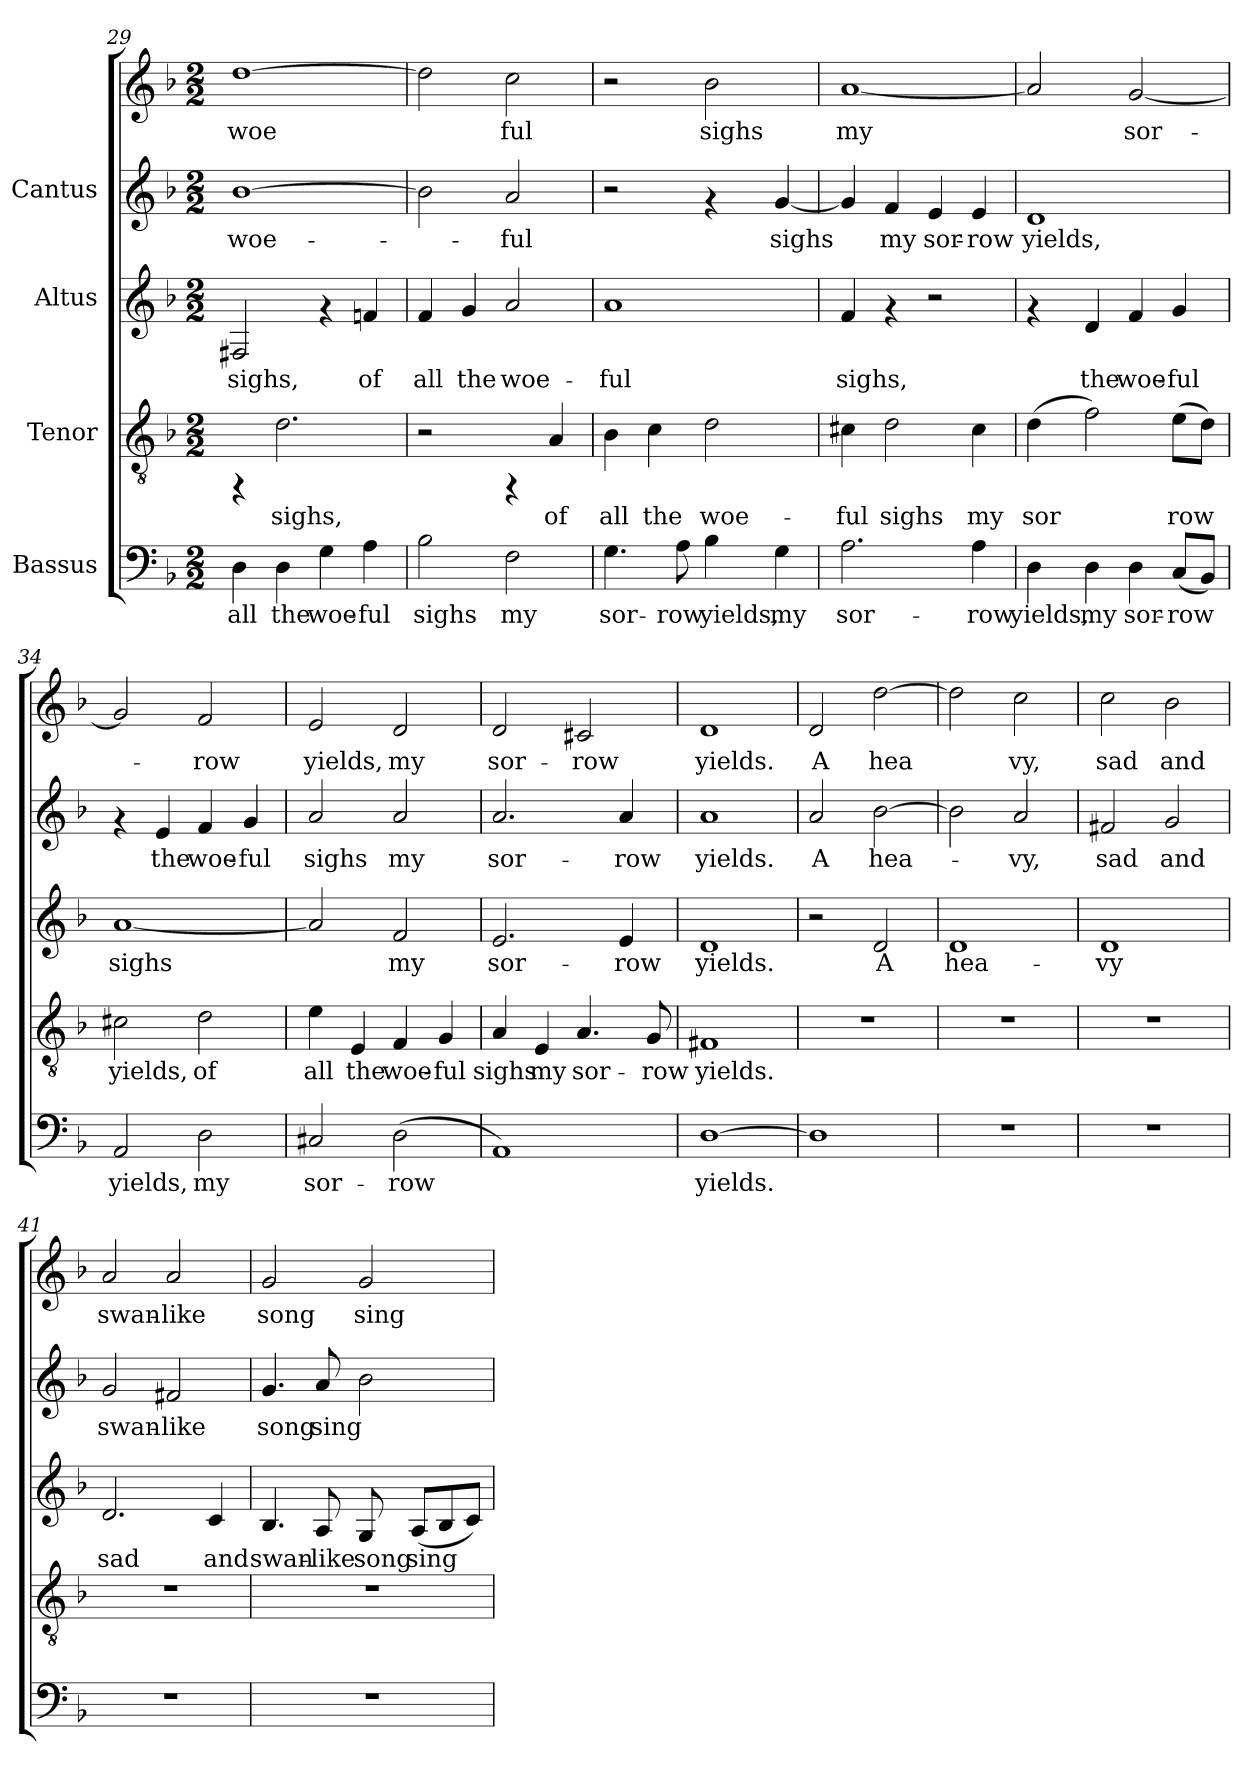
**kern	**text	**kern	**text	**kern	**text	**kern	**text	**kern	**text
*part4	*part4	*part3	*part3	*part2	*part2	*part1	*part1	*part1	*part1
*staff5	*staff5	*staff4	*staff4	*staff3	*staff3	*staff2	*staff2	*staff1	*staff1
*I"Bassus	*	*I"Tenor	*	*I"Altus	*	*I"Cantus	*	*	*
!!LO:PB:g=z
*clefF4	*	*clefGv2	*	*clefG2	*	*clefG2	*	*clefG2	*
*k[b-]	*	*k[b-]	*	*k[b-]	*	*k[b-]	*	*k[b-]	*
*F:	*	*F:	*	*F:	*	*F:	*	*F:	*
*M2/2	*	*M2/2	*	*M2/2	*	*M2/2	*	*M2/2	*
=29	=29	=29	=29	=29	=29	=29	=29	=29	=29
!	!LO:LY:b	!	!	!	!LO:LY:b	!	!LO:LY:b	!	!LO:LY:b
4D\	all	4rFF	.	2F#X/	sighs,	[>1b-	-woe-	[>1dd	woe-
!	!LO:LY:b	!	!LO:LY:b	!	!	!	!	!	!
4D\	the	2.d\	sighs,	.	.	.	.	.	.
!	!LO:LY:b	!	!	!	!	!	!	!	!
4G\	woe-	.	.	4rf	.	.	.	.	.
!	!LO:LY:b	!	!	!	!LO:LY:b	!	!	!	!
4A\	-ful	.	.	4fn/	of	.	.	.	.
=30	=30	=30	=30	=30	=30	=30	=30	=30	=30
!	!LO:LY:b	!	!	!	!LO:LY:b	!	!LO:LY:b	!	!LO:LY:b
2B-\	sighs	2r	.	4f/	all	2b-\]	.	2dd\]	-
!	!	!	!	!	!LO:LY:b	!	!	!	!
.	.	.	.	4g/	the	.	.	.	.
!	!LO:LY:b	!	!	!	!LO:LY:b	!	!LO:LY:b	!	!LO:LY:b
2F\	my	4rFF	.	2a/	woe-	2a/	ful	2cc\	ful
!	!	!	!LO:LY:b	!	!	!	!	!	!
.	.	4A/	of	.	.	.	.	.	.
=31	=31	=31	=31	=31	=31	=31	=31	=31	=31
!	!LO:LY:b	!	!LO:LY:b	!	!LO:LY:b	!	!	!	!
4.G\	sor-	4B-\	all	1a	-ful	2r	.	2r	.
!	!	!	!LO:LY:b	!	!	!	!	!	!
.	.	4c\	the	.	.	.	.	.	.
!	!LO:LY:b	!	!	!	!	!	!	!	!
8A\	-row	.	.	.	.	.	.	.	.
!	!LO:LY:b	!	!LO:LY:b	!	!	!	!	!	!LO:LY:b
4B-\	yields,	2d\	woe-	.	.	4rf	.	2b-\	sighs
!	!LO:LY:b	!	!	!	!	!	!LO:LY:b	!	!
4G\	my	.	.	.	.	[<4g/	sighs	.	.
=32	=32	=32	=32	=32	=32	=32	=32	=32	=32
!	!LO:LY:b	!	!LO:LY:b	!	!LO:LY:b	!	!LO:LY:b	!	!LO:LY:b
2.A\	sor-	4c#X\	-ful	4f/	sighs,	4g/]	.	[<1a	my
!	!	!	!LO:LY:b	!	!	!	!LO:LY:b	!	!
.	.	2d\	sighs	4rf	.	4f/	my	.	.
!	!	!	!	!	!	!	!LO:LY:b	!	!
.	.	.	.	2r	.	4e/	sor-	.	.
!	!LO:LY:b	!	!LO:LY:b	!	!	!	!LO:LY:b	!	!
4A\	-row	4c#\	my	.	.	4e/	-row	.	.
!!LO:LB:g=z
=33	=33	=33	=33	=33	=33	=33	=33	=33	=33
!	!LO:LY:b	!	!LO:LY:b	!	!	!	!LO:LY:b	!	!LO:LY:b
4D\	yields,	(>4d\	sor-	4rf	.	1d	-yields,	2a/]	.
!	!LO:LY:b	!	!LO:LY:b	!	!LO:LY:b	!	!	!	!
4D\	my	2f\)	-	4d/	the	.	.	.	.
!	!LO:LY:b	!	!	!	!LO:LY:b	!	!	!	!LO:LY:b
4D\	sor-	.	.	4f/	woe-	.	.	[<2g/	sor-
!	!LO:LY:b	!	!LO:LY:b	!	!LO:LY:b	!	!	!	!
(<8C/L	-row	(>8e\L	row	4g/	-ful	.	.	.	.
!	!LO:LY:b	!	!LO:LY:b	!	!	!	!	!	!
8BB-/J)	.	8d\J)	.	.	.	.	.	.	.
=34	=34	=34	=34	=34	=34	=34	=34	=34	=34
!	!LO:LY:b	!	!LO:LY:b	!	!LO:LY:b	!	!	!	!LO:LY:b
2AA/	yields,	2c#X\	yields,	[<1a	sighs	4rf	.	2g/]	.
!	!	!	!	!	!	!	!LO:LY:b	!	!
.	.	.	.	.	.	4e/	the	.	.
!	!LO:LY:b	!	!LO:LY:b	!	!	!	!LO:LY:b	!	!LO:LY:b
2D\	my	2d\	of	.	.	4f/	woe-	2f/	row
!	!	!	!	!	!	!	!LO:LY:b	!	!
.	.	.	.	.	.	4g/	-ful	.	.
=35	=35	=35	=35	=35	=35	=35	=35	=35	=35
!	!LO:LY:b	!	!LO:LY:b	!	!LO:LY:b	!	!LO:LY:b	!	!LO:LY:b
2C#X/	sor-	4e\	all	2a/]	.	2a/	sighs	2e/	yields,
!	!	!	!LO:LY:b	!	!	!	!	!	!
.	.	4E/	the	.	.	.	.	.	.
!	!LO:LY:b	!	!LO:LY:b	!	!LO:LY:b	!	!LO:LY:b	!	!LO:LY:b
(>2D\	-row	4F/	woe-	2f/	my	2a/	my	2d/	my
!	!	!	!LO:LY:b	!	!	!	!	!	!
.	.	4G/	-ful	.	.	.	.	.	.
=36	=36	=36	=36	=36	=36	=36	=36	=36	=36
!	!	!	!LO:LY:b	!	!LO:LY:b	!	!LO:LY:b	!	!LO:LY:b
1AA)	.	4A/	sighs	2.e/	sor-	2.a/	sor-	2d/	sor-
!	!	!	!LO:LY:b	!	!	!	!	!	!
.	.	4E/	my	.	.	.	.	.	.
!	!	!	!LO:LY:b	!	!	!	!	!	!LO:LY:b
.	.	4.A/	sor-	.	.	.	.	2c#X/	-row
!	!	!	!	!	!LO:LY:b	!	!LO:LY:b	!	!
.	.	.	.	4e/	-row	4a/	-row	.	.
!	!	!	!LO:LY:b	!	!	!	!	!	!
.	.	8G/	-row	.	.	.	.	.	.
=37	=37	=37	=37	=37	=37	=37	=37	=37	=37
!	!LO:LY:b	!	!LO:LY:b	!	!LO:LY:b	!	!LO:LY:b	!	!LO:LY:b
[>1D	yields.	1F#X	yields.	1d	yields.	1a	yields.	1d	yields.
!!LO:LB:g=z
=38	=38	=38	=38	=38	=38	=38	=38	=38	=38
!	!	!	!	!	!	!	!LO:LY:b	!	!LO:LY:b
1D]	.	1r	.	2r	.	2a/	-A	2d/	A
!	!	!	!	!	!LO:LY:b	!	!LO:LY:b	!	!LO:LY:b
.	.	.	.	2d/	A	[>2b-\	hea-	[>2dd\	hea-
=39	=39	=39	=39	=39	=39	=39	=39	=39	=39
!	!	!	!	!	!LO:LY:b	!	!LO:LY:b	!	!LO:LY:b
1r	.	1r	.	1d	hea-	2b-\]	.	2dd\]	-
!	!	!	!	!	!	!	!LO:LY:b	!	!LO:LY:b
.	.	.	.	.	.	2a/	vy,	2cc\	vy,
=40	=40	=40	=40	=40	=40	=40	=40	=40	=40
!	!	!	!	!	!LO:LY:b	!	!LO:LY:b	!	!LO:LY:b
1r	.	1r	.	1d	-vy	2f#X/	sad	2cc\	sad
!	!	!	!	!	!	!	!LO:LY:b	!	!LO:LY:b
.	.	.	.	.	.	2g/	and	2b-\	and
=41	=41	=41	=41	=41	=41	=41	=41	=41	=41
!	!	!	!	!	!LO:LY:b	!	!LO:LY:b	!	!LO:LY:b
1r	.	1r	.	2.d/	sad	2g/	swan-	2a/	swan-
!	!	!	!	!	!	!	!LO:LY:b	!	!LO:LY:b
.	.	.	.	.	.	2f#X/	-like	2a/	-like
!	!	!	!	!	!LO:LY:b	!	!	!	!
.	.	.	.	4c/	and	.	.	.	.
=42	=42	=42	=42	=42	=42	=42	=42	=42	=42
!	!	!	!	!	!LO:LY:b	!	!LO:LY:b	!	!LO:LY:b
1r	.	1r	.	4.B-/	swan-	4.g/	song	2g/	song
!	!	!	!	!	!LO:LY:b	!	!LO:LY:b	!	!
.	.	.	.	8A/	-like	8a/	sing	.	.
!	!	!	!	!	!LO:LY:b	!	!LO:LY:b	!	!LO:LY:b
.	.	.	.	8G/	song	2b-\	.	2g/	sing
!	!	!	!	!	!LO:LY:b	!	!	!	!
.	.	.	.	(<8A/L	sing	.	.	.	.
!	!	!	!	!	!LO:LY:b	!	!	!	!
.	.	.	.	8B-/	.	.	.	.	.
!	!	!	!	!	!LO:LY:b	!	!	!	!
.	.	.	.	8c/J)	.	.	.	.	.
=	=	=	=	=	=	=	=	=	=
*-	*-	*-	*-	*-	*-	*-	*-	*-	*-
